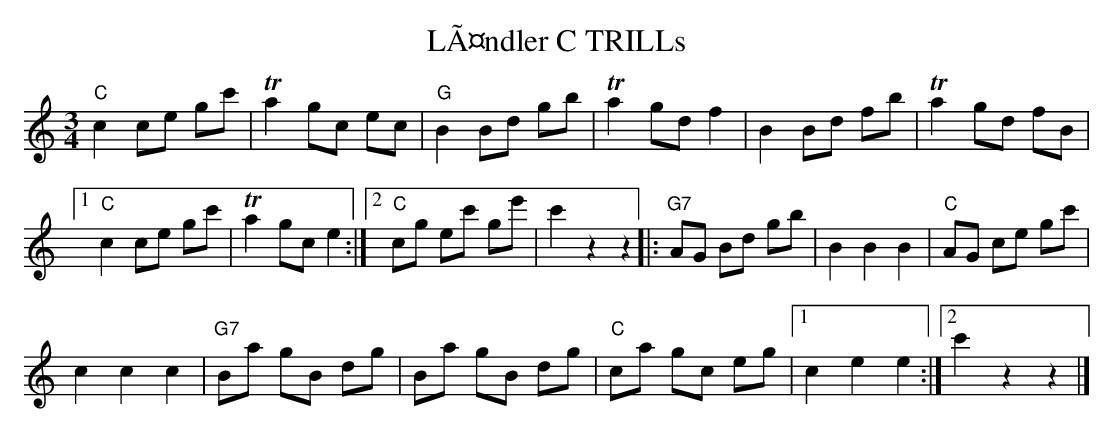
X:1
T:LÃ¤ndler C TRILLs
M:3/4
L:1/8
K:C
"C"c2 ce gc' | Ta2 gc ec | "G"B2 Bd gb | Ta2 gd f2 | B2 Bd fb | Ta2 gd fB |1
"C"c2 ce gc' | Ta2 gc e2 :|2 "C"cg ec' ge' | c'2 z2z2 |: "G7"AG Bd gb | B2B2B2 | "C"AG ce gc' |
c2c2c2 | "G7"Ba gB dg | Ba gB dg | "C"ca gc eg |1 c2e2e2 :|2 c'2 z2z2 |]
